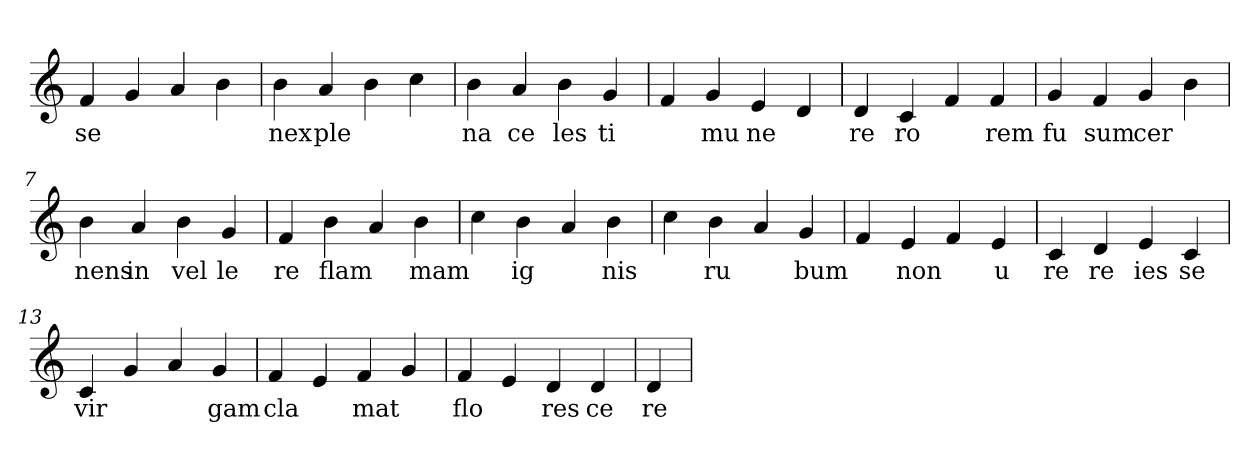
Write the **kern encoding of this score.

**kern	**text
*part1	*part1
*staff1	*staff1
*clefG2	*
=1	=1
4f	se
4g	.
4a	.
4b	.
=2	=2
4b	nex
4a	ple
4b	.
4cc	.
=3	=3
4b	na
4a	ce
4b	les
4g	ti
=4	=4
4f	.
4g	mu
4e	ne
4d	.
=5	=5
4d	re
4c	ro
4f	.
4f	rem
=6	=6
4g	fu
4f	sum
4g	cer
4b	.
=7	=7
4b	nens
4a	in
4b	vel
4g	le
=8	=8
4f	re
4b	flam
4a	.
4b	mam
=9	=9
4cc	.
4b	ig
4a	.
4b	nis
=10	=10
4cc	.
4b	ru
4a	.
4g	bum
=11	=11
4f	.
4e	non
4f	.
4e	u
=12	=12
4c	re
4d	re
4e	ies
4c	se
=13	=13
4c	vir
4g	.
4a	.
4g	gam
=14	=14
4f	cla
4e	.
4f	mat
4g	.
=15	=15
4f	flo
4e	.
4d	res
4d	ce
=16	=16
4d	re
=	=
*-	*-
